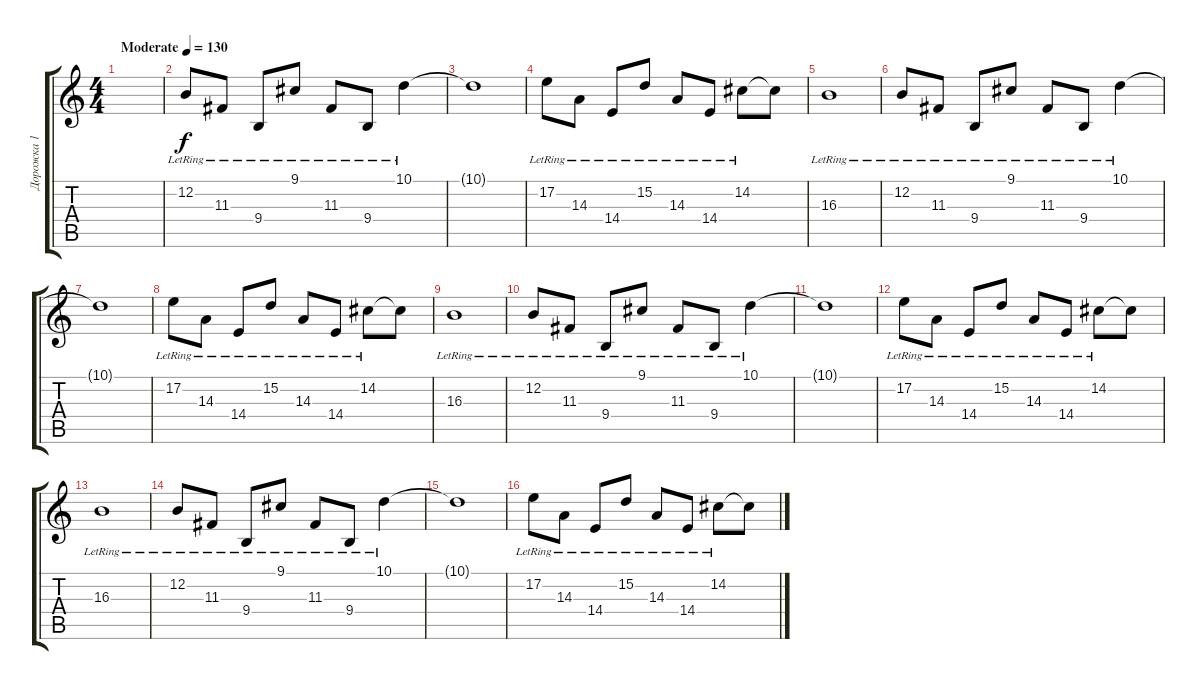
\track ("Дорожка 1" "Дорожка 1") {instrument acousticgrandpiano}
\staff {score tabs}
\tuning (E4 B3 G3 D3 A2 E2) {hide}
\ts (4 4)
\tempo (130 "Moderate")
\clef g2
\ks c
|
12.2{lr}.8 11.3{lr}.8 9.4{lr}.8 9.1{lr}.8 11.3{lr}.8 9.4{lr}.8 10.1{lr}.4 |
10.1{t}.1 |
17.2{lr}.8 14.3{lr}.8 14.4{lr}.8 15.2{lr}.8 14.3{lr}.8 14.4{lr}.8 14.2{lr}.8 14.2{t}.8 |
16.3{lr}.1 |
12.2{lr}.8 11.3{lr}.8 9.4{lr}.8 9.1{lr}.8 11.3{lr}.8 9.4{lr}.8 10.1{lr}.4 |
10.1{t}.1 |
17.2{lr}.8 14.3{lr}.8 14.4{lr}.8 15.2{lr}.8 14.3{lr}.8 14.4{lr}.8 14.2{lr}.8 14.2{t}.8 |
16.3{lr}.1 |
12.2{lr}.8 11.3{lr}.8 9.4{lr}.8 9.1{lr}.8 11.3{lr}.8 9.4{lr}.8 10.1{lr}.4 |
10.1{t}.1 |
17.2{lr}.8 14.3{lr}.8 14.4{lr}.8 15.2{lr}.8 14.3{lr}.8 14.4{lr}.8 14.2{lr}.8 14.2{t}.8 |
16.3{lr}.1 |
12.2{lr}.8 11.3{lr}.8 9.4{lr}.8 9.1{lr}.8 11.3{lr}.8 9.4{lr}.8 10.1{lr}.4 |
10.1{t}.1 |
17.2{lr}.8 14.3{lr}.8 14.4{lr}.8 15.2{lr}.8 14.3{lr}.8 14.4{lr}.8 14.2{lr}.8 14.2{t}.8
